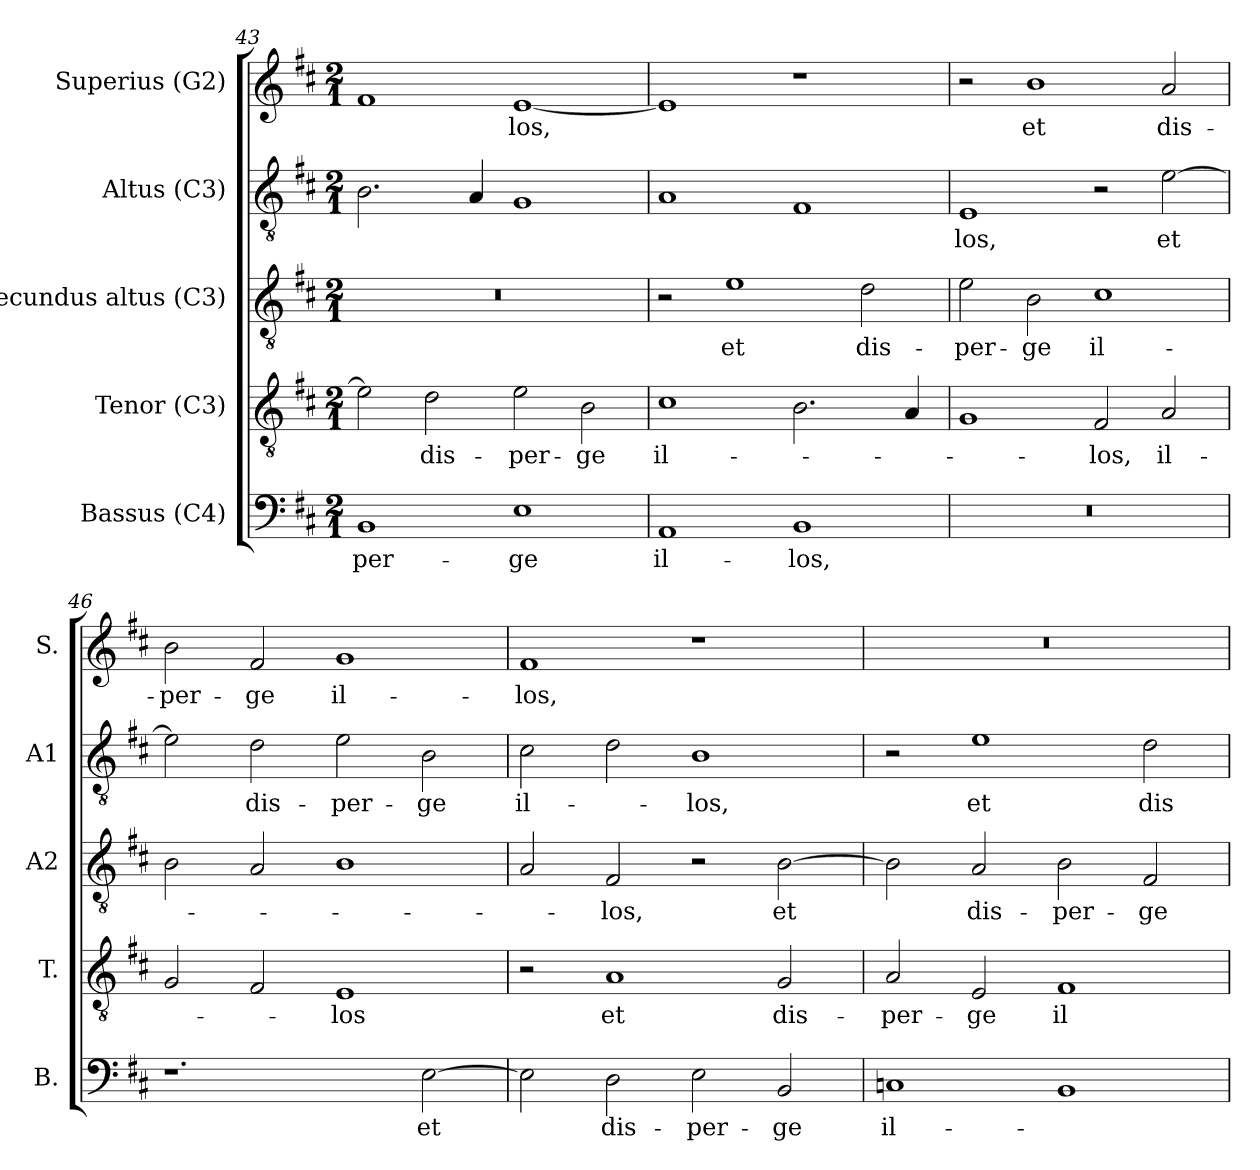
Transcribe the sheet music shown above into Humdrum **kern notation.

**kern	**text	**kern	**text	**kern	**text	**kern	**text	**kern	**text
*part5	*part5	*part4	*part4	*part3	*part3	*part2	*part2	*part1	*part1
*staff5	*staff5	*staff4	*staff4	*staff3	*staff3	*staff2	*staff2	*staff1	*staff1
*I"Bassus (C4)	*	*I"Tenor (C3)	*	*I"Secundus altus (C3)	*	*I"Altus (C3)	*	*I"Superius (G2)	*
*I'B.	*	*I'T.	*	*I'A2	*	*I'A1	*	*I'S.	*
*clefF4	*	*clefGv2	*	*clefGv2	*	*clefGv2	*	*clefG2	*
*	*	*ITrd7c12	*	*ITrd7c12	*	*	*	*	*
*k[f#c#]	*	*k[f#c#]	*	*k[f#c#]	*	*k[f#c#]	*	*k[f#c#]	*
*D:	*	*D:	*	*D:	*	*D:	*	*D:	*
*M2/1	*	*M2/1	*	*M2/1	*	*M2/1	*	*M2/1	*
=43	=43	=43	=43	=43	=43	=43	=43	=43	=43
!	!LO:LY:b:color=#000000	!	!	!LO:N:vis=1	!	!	!	!	!
1BBi	-per-	2Ei\]	.	0r	.	2.Bi\	.	1f#i	.
!	!	!	!LO:LY:b:color=#000000	!	!	!	!	!	!
.	.	2Di\	dis-	.	.	.	.	.	.
.	.	.	.	.	.	4Ai/	.	.	.
!	!LO:LY:b:color=#000000	!	!	!	!	!	!	!	!
!	!	!	!LO:LY:b:color=#000000	!	!	!	!	!	!
!	!	!	!	!	!	!	!	!	!LO:LY:b:color=#000000
1Ei	-ge	2Ei\	-per-	.	.	1Gi	.	[1ei	-los,
!	!	!	!LO:LY:b:color=#000000	!	!	!	!	!	!
.	.	2BBi\	-ge	.	.	.	.	.	.
=44	=44	=44	=44	=44	=44	=44	=44	=44	=44
!	!LO:LY:b:color=#000000	!	!	!	!	!	!	!	!
!	!	!	!LO:LY:b:color=#000000	!	!	!	!	!	!
1AAi	il-	1C#i	il-	2r	.	1Ai	.	1ei]	.
!	!	!	!	!	!LO:LY:b:color=#000000	!	!	!	!
.	.	.	.	1Ei	et	.	.	.	.
!	!LO:LY:b:color=#000000	!	!	!	!	!	!	!	!
1BBi	-los,	2.BBi\	.	.	.	1F#i	.	1r	.
!	!	!	!	!	!LO:LY:b:color=#000000	!	!	!	!
.	.	.	.	2Di\	dis-	.	.	.	.
.	.	4AAi/	.	.	.	.	.	.	.
!!LO:LB:g=z
=45	=45	=45	=45	=45	=45	=45	=45	=45	=45
!LO:N:vis=1	!	!	!	!	!	!	!	!	!
!	!	!	!	!	!LO:LY:b:color=#000000	!	!	!	!
!	!	!	!	!	!	!	!LO:LY:b:color=#000000	!	!
0r	.	1GGi	.	2Ei\	-per-	1Ei	-los,	2r	.
!	!	!	!	!	!LO:LY:b:color=#000000	!	!	!	!
!	!	!	!	!	!	!	!	!	!LO:LY:b:color=#000000
.	.	.	.	2BBi\	-ge	.	.	1bi	et
!	!	!	!LO:LY:b:color=#000000	!	!	!	!	!	!
!	!	!	!	!	!LO:LY:b:color=#000000	!	!	!	!
.	.	2FF#i/	-los,	1C#i	il-	2r	.	.	.
!	!	!	!LO:LY:b:color=#000000	!	!	!	!	!	!
!	!	!	!	!	!	!	!LO:LY:b:color=#000000	!	!
!	!	!	!	!	!	!	!	!	!LO:LY:b:color=#000000
.	.	2AAi/	il-	.	.	[2ei\	et	2ai/	dis-
=46	=46	=46	=46	=46	=46	=46	=46	=46	=46
!	!	!	!	!	!	!	!	!	!LO:LY:b:color=#000000
1.r	.	2GGi/	.	2BBi\	.	2ei\]	.	2bi\	-per-
!	!	!	!	!	!	!	!LO:LY:b:color=#000000	!	!
!	!	!	!	!	!	!	!	!	!LO:LY:b:color=#000000
.	.	2FF#i/	.	2AAi/	.	2di\	dis-	2f#i/	-ge
!	!	!	!LO:LY:b:color=#000000	!	!	!	!	!	!
!	!	!	!	!	!	!	!LO:LY:b:color=#000000	!	!
!	!	!	!	!	!	!	!	!	!LO:LY:b:color=#000000
.	.	1EEi	-los	1BBi	.	2ei\	-per-	1gi	il-
!	!LO:LY:b:color=#000000	!	!	!	!	!	!	!	!
!	!	!	!	!	!	!	!LO:LY:b:color=#000000	!	!
[2Ei\	et	.	.	.	.	2Bi\	-ge	.	.
=47	=47	=47	=47	=47	=47	=47	=47	=47	=47
!	!	!	!	!	!	!	!LO:LY:b:color=#000000	!	!
!	!	!	!	!	!	!	!	!	!LO:LY:b:color=#000000
2Ei\]	.	2r	.	2AAi/	.	2c#i\	il-	1f#i	-los,
!	!LO:LY:b:color=#000000	!	!	!	!	!	!	!	!
!	!	!	!LO:LY:b:color=#000000	!	!	!	!	!	!
!	!	!	!	!	!LO:LY:b:color=#000000	!	!	!	!
2Di\	dis-	1AAi	et	2FF#i/	-los,	2di\	.	.	.
!	!LO:LY:b:color=#000000	!	!	!	!	!	!	!	!
!	!	!	!	!	!	!	!LO:LY:b:color=#000000	!	!
2Ei\	-per-	.	.	2r	.	1Bi	-los,	1r	.
!	!LO:LY:b:color=#000000	!	!	!	!	!	!	!	!
!	!	!	!LO:LY:b:color=#000000	!	!	!	!	!	!
!	!	!	!	!	!LO:LY:b:color=#000000	!	!	!	!
2BBi/	-ge	2GGi/	dis-	[2BBi\	et	.	.	.	.
=48	=48	=48	=48	=48	=48	=48	=48	=48	=48
!	!LO:LY:b:color=#000000	!	!	!	!	!	!	!	!
!	!	!	!LO:LY:b:color=#000000	!	!	!	!	!LO:N:vis=1	!
1Cni	il-	2AAi/	-per-	2BBi\]	.	2r	.	0r	.
!	!	!	!LO:LY:b:color=#000000	!	!	!	!	!	!
!	!	!	!	!	!LO:LY:b:color=#000000	!	!	!	!
!	!	!	!	!	!	!	!LO:LY:b:color=#000000	!	!
.	.	2EEi/	-ge	2AAi/	dis-	1ei	et	.	.
!	!	!	!LO:LY:b:color=#000000	!	!	!	!	!	!
!	!	!	!	!	!LO:LY:b:color=#000000	!	!	!	!
1BBi	.	1FF#i	il-	2BBi\	-per-	.	.	.	.
!	!	!	!	!	!LO:LY:b:color=#000000	!	!	!	!
!	!	!	!	!	!	!	!LO:LY:b:color=#000000	!	!
.	.	.	.	2FF#i/	-ge	2di\	dis-	.	.
=	=	=	=	=	=	=	=	=	=
*-	*-	*-	*-	*-	*-	*-	*-	*-	*-
